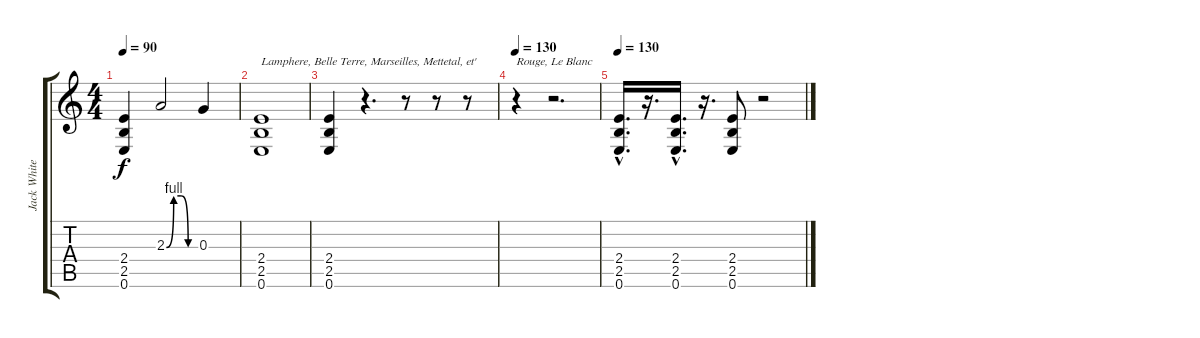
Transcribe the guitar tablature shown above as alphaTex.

\track ("Jack White" "Jack White") {instrument overdrivenguitar}
\staff {score tabs}
\tuning (E4 B3 G3 D3 A2 E2) {hide}
\ts (4 4)
\tempo 90
\clef g2
\ks c
(2.4 2.5 0.6).4{dy f} 2.3{be (custom 0 0 15 4 30 4 45 0 60 0)}.2 0.3.4 |
(2.4 2.5 0.6).1{txt "Lamphere, Belle Terre, Marseilles, Mettetal, et'"} |
(2.4 2.5 0.6).4 r.4{d} r.8 r.8 r.8 |
\tempo 130
r.4{txt "Rouge, Le Blanc"} r.2{d} |
\tempo 130
(2.4{hac} 2.5{hac} 0.6{hac}).16{d} r.16{d} (2.4{hac} 2.5{hac} 0.6{hac}).16{d} r.16{d} (2.4 2.5 0.6).8 r.2
